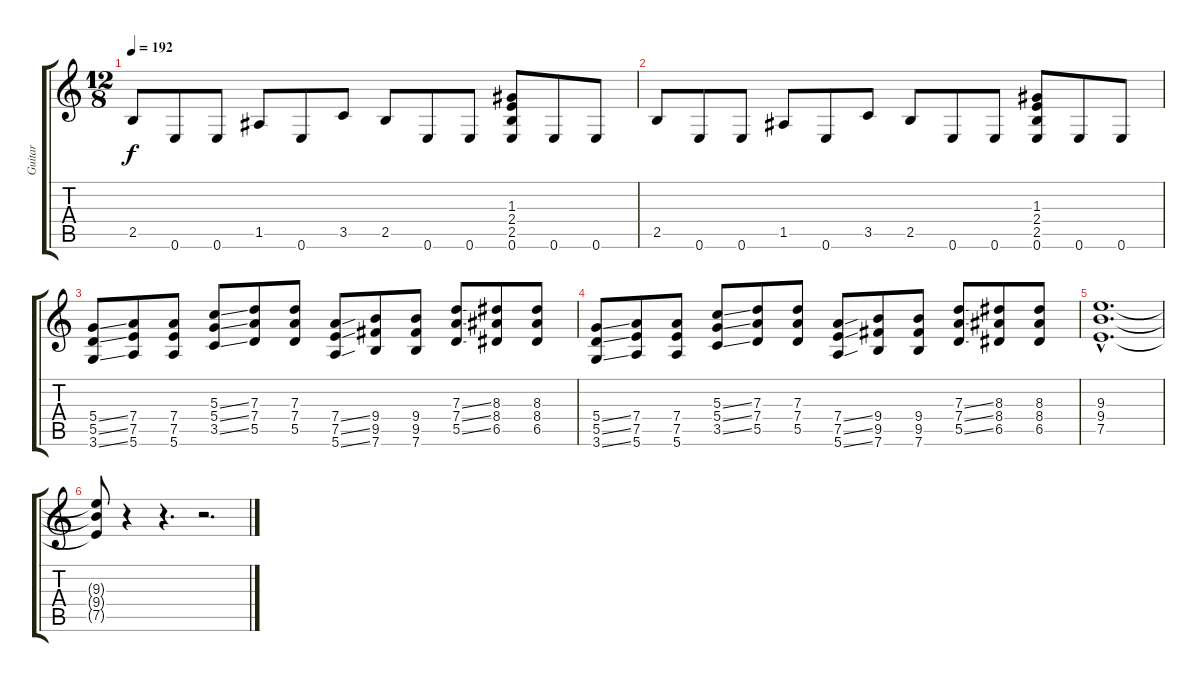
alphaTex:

\track ("Guitar" "Guitar") {instrument distortionguitar}
\staff {score tabs}
\tuning (E4 B3 G3 D3 A2 E2) {hide}
\ts (12 8)
\tempo 192
\clef g2
\ks c
2.5.8{dy f} 0.6.8 0.6.8 1.5.8 0.6.8 3.5.8 2.5.8 0.6.8 0.6.8 (1.3 2.4 2.5 0.6).8 0.6.8 0.6.8 |
2.5.8 0.6.8 0.6.8 1.5.8 0.6.8 3.5.8 2.5.8 0.6.8 0.6.8 (1.3 2.4 2.5 0.6).8 0.6.8 0.6.8 |
(5.4{ss} 5.5{ss} 3.6{ss}).8 (7.4 7.5 5.6).8 (7.4 7.5 5.6).8 (5.3{ss} 5.4{ss} 3.5{ss}).8 (7.3 7.4 5.5).8 (7.3 7.4 5.5).8 (7.4{ss} 7.5{ss} 5.6{ss}).8 (9.4 9.5 7.6).8 (9.4 9.5 7.6).8 (7.3{ss} 7.4{ss} 5.5{ss}).8 (8.3 8.4 6.5).8 (8.3 8.4 6.5).8 |
(5.4{ss} 5.5{ss} 3.6{ss}).8 (7.4 7.5 5.6).8 (7.4 7.5 5.6).8 (5.3{ss} 5.4{ss} 3.5{ss}).8 (7.3 7.4 5.5).8 (7.3 7.4 5.5).8 (7.4{ss} 7.5{ss} 5.6{ss}).8 (9.4 9.5 7.6).8 (9.4 9.5 7.6).8 (7.3{ss} 7.4{ss} 5.5{ss}).8 (8.3 8.4 6.5).8 (8.3 8.4 6.5).8 |
(9.3{hac} 9.4{hac} 7.5{hac}).1{d} |
(9.3{t} 9.4{t} 7.5{t}).8 r.4 r.4{d} r.2{d}
